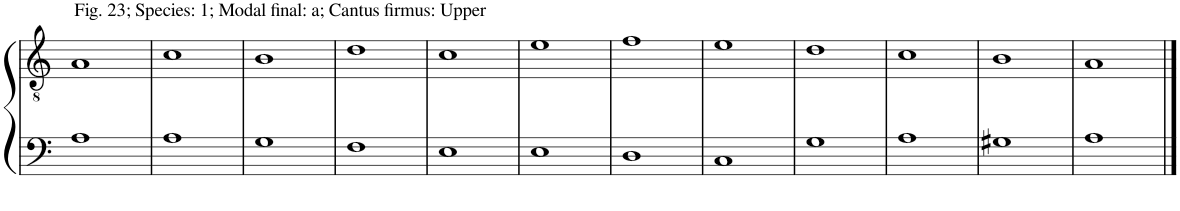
**kern	**kern
*part2	*part1
*staff2	*staff1
*I"Piano	*I"Piano
*I'Pno	*I'Pno
!!LO:PB:g=z
*clefF4	*clefGv2
*k[]	*k[]
*M2/2	*M2/2
=107	=107
!	!LO:TX:a:t=Fig. 23; Species&colon; 1; Modal final&colon; a; Cantus firmus&colon; Upper
1A	1A
=108	=108
1A	1c
=109	=109
1G	1B
=110	=110
1F	1d
=111	=111
1E	1c
=112	=112
1E	1e
=113	=113
1D	1f
=114	=114
1C	1e
=115	=115
1G	1d
=116	=116
1A	1c
=117	=117
1G#X	1B
=118	=118
1A	1A
==	==
*-	*-
